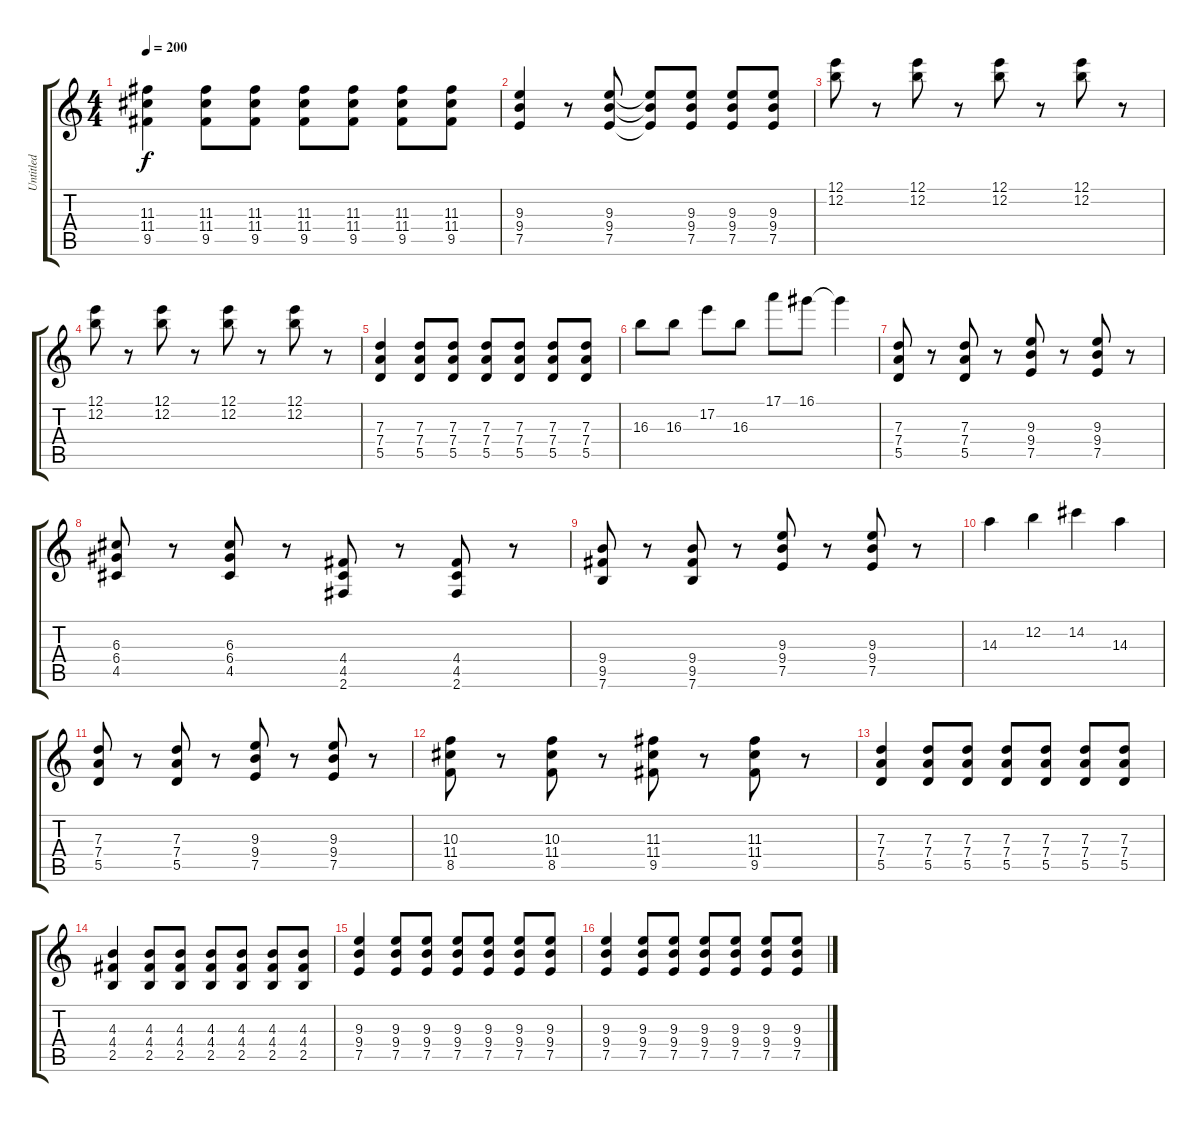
\track ("Untitled" "Untitled") {instrument acousticguitarnylon}
\staff {score tabs}
\tuning (E4 B3 G3 D3 A2 E2) {hide}
\ts (4 4)
\tempo 200
\clef g2
\ks c
(11.3 11.4 9.5).4{dy f} (11.3 11.4 9.5).8 (11.3 11.4 9.5).8 (11.3 11.4 9.5).8 (11.3 11.4 9.5).8 (11.3 11.4 9.5).8 (11.3 11.4 9.5).8 |
(9.3 9.4 7.5).4 r.8 (9.3 9.4 7.5).8 (9.3{t} 9.4{t} 7.5{t}).8 (9.3 9.4 7.5).8 (9.3 9.4 7.5).8 (9.3 9.4 7.5).8 |
(12.1 12.2).8 r.8 (12.1 12.2).8 r.8 (12.1 12.2).8 r.8 (12.1 12.2).8 r.8 |
(12.1 12.2).8 r.8 (12.1 12.2).8 r.8 (12.1 12.2).8 r.8 (12.1 12.2).8 r.8 |
(7.3 7.4 5.5).4 (7.3 7.4 5.5).8 (7.3 7.4 5.5).8 (7.3 7.4 5.5).8 (7.3 7.4 5.5).8 (7.3 7.4 5.5).8 (7.3 7.4 5.5).8 |
16.3.8 16.3.8 17.2.8 16.3.8 17.1.8 16.1.8 16.1{t}.4 |
(7.3 7.4 5.5).8 r.8 (7.3 7.4 5.5).8 r.8 (9.3 9.4 7.5).8 r.8 (9.3 9.4 7.5).8 r.8 |
(6.3 6.4 4.5).8 r.8 (6.3 6.4 4.5).8 r.8 (4.4 4.5 2.6).8 r.8 (4.4 4.5 2.6).8 r.8 |
(9.4 9.5 7.6).8 r.8 (9.4 9.5 7.6).8 r.8 (9.3 9.4 7.5).8 r.8 (9.3 9.4 7.5).8 r.8 |
14.3.4 12.2.4 14.2.4 14.3.4 |
(7.3 7.4 5.5).8 r.8 (7.3 7.4 5.5).8 r.8 (9.3 9.4 7.5).8 r.8 (9.3 9.4 7.5).8 r.8 |
(10.3 11.4 8.5).8 r.8 (10.3 11.4 8.5).8 r.8 (11.3 11.4 9.5).8 r.8 (11.3 11.4 9.5).8 r.8 |
(7.3 7.4 5.5).4 (7.3 7.4 5.5).8 (7.3 7.4 5.5).8 (7.3 7.4 5.5).8 (7.3 7.4 5.5).8 (7.3 7.4 5.5).8 (7.3 7.4 5.5).8 |
(4.3 4.4 2.5).4 (4.3 4.4 2.5).8 (4.3 4.4 2.5).8 (4.3 4.4 2.5).8 (4.3 4.4 2.5).8 (4.3 4.4 2.5).8 (4.3 4.4 2.5).8 |
(9.3 9.4 7.5).4 (9.3 9.4 7.5).8 (9.3 9.4 7.5).8 (9.3 9.4 7.5).8 (9.3 9.4 7.5).8 (9.3 9.4 7.5).8 (9.3 9.4 7.5).8 |
(9.3 9.4 7.5).4 (9.3 9.4 7.5).8 (9.3 9.4 7.5).8 (9.3 9.4 7.5).8 (9.3 9.4 7.5).8 (9.3 9.4 7.5).8 (9.3 9.4 7.5).8
